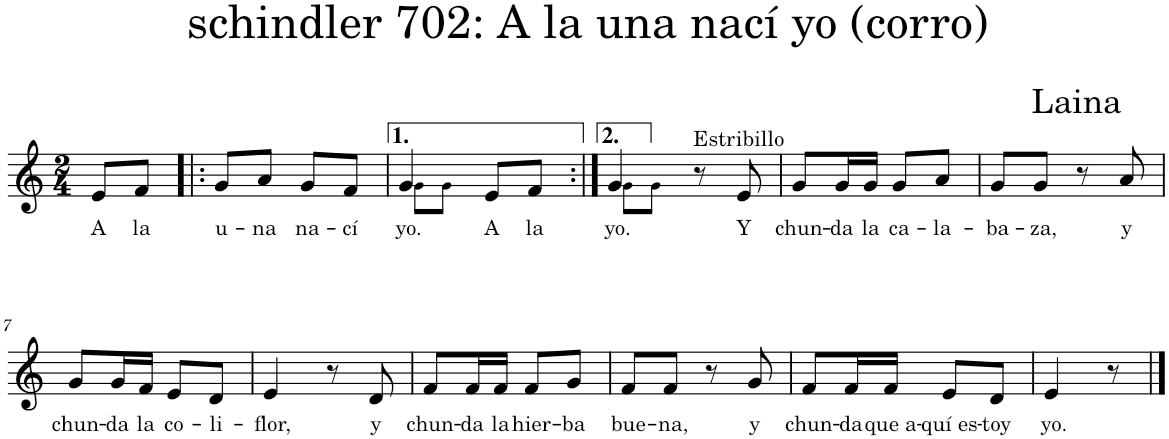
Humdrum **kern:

**kern	**text
*part1	*part1
*staff1	*staff1
*I"Piano	*
*I'Pno.	*
*clefG2	*
*k[]	*
*M2/4	*
=1	=1
!	!LO:LY:b
8e/L	A
!	!LO:LY:b
8f/J	la
=2!|:	=2!|:
!	!LO:LY:b
8g/L	u-
!	!LO:LY:b
8a/J	-na
!	!LO:LY:b
8g/L	na-
!	!LO:LY:b
8f/J	-cí
=3	=3
!	!LO:LY:b
*^	*
4g/	8g!\L	yo.
.	8g!\J	.
!	!	!LO:LY:b
8e/L	4ryy	A
!	!	!LO:LY:b
8f/J	.	la
=4:|!	=4:|!	=4:|!
!	!	!LO:LY:b
4g/	8g!\L	yo.
.	8g!\J	.
8r	4ryy	.
!LO:TX:a:t=Estribillo	!	!
!	!	!LO:LY:b
8e/	.	Y
*v	*v	*
=5	=5
!	!LO:LY:b
8g/L	chun-
!	!LO:LY:b
16g/L	-da
!	!LO:LY:b
16g/JJ	la
!	!LO:LY:b
8g/L	ca-
!	!LO:LY:b
8a/J	-la-
=6	=6
!	!LO:LY:b
8g/L	-ba-
!	!LO:LY:b
8g/J	-za,
8r	.
!	!LO:LY:b
8a/	y
!!LO:LB:g=z
=7	=7
!	!LO:LY:b
8g/L	chun-
!	!LO:LY:b
16g/L	-da
!	!LO:LY:b
16f/JJ	la
!	!LO:LY:b
8e/L	co-
!	!LO:LY:b
8d/J	-li-
=8	=8
!	!LO:LY:b
4e/	-flor,
8r	.
!	!LO:LY:b
8d/	y
=9	=9
!	!LO:LY:b
8f/L	chun-
!	!LO:LY:b
16f/L	-da
!	!LO:LY:b
16f/JJ	la
!	!LO:LY:b
8f/L	hier-
!	!LO:LY:b
8g/J	-ba
=10	=10
!	!LO:LY:b
8f/L	bue-
!	!LO:LY:b
8f/J	-na,
8r	.
!	!LO:LY:b
8g/	y
=11	=11
!	!LO:LY:b
8f/L	chun-
!	!LO:LY:b
16f/L	-da
!	!LO:LY:b
16f/JJ	que a-
!	!LO:LY:b
8e/L	-quí es-
!	!LO:LY:b
8d/J	-toy
=12	=12
!	!LO:LY:b
4e/	yo.
8r	.
==	==
*-	*-
